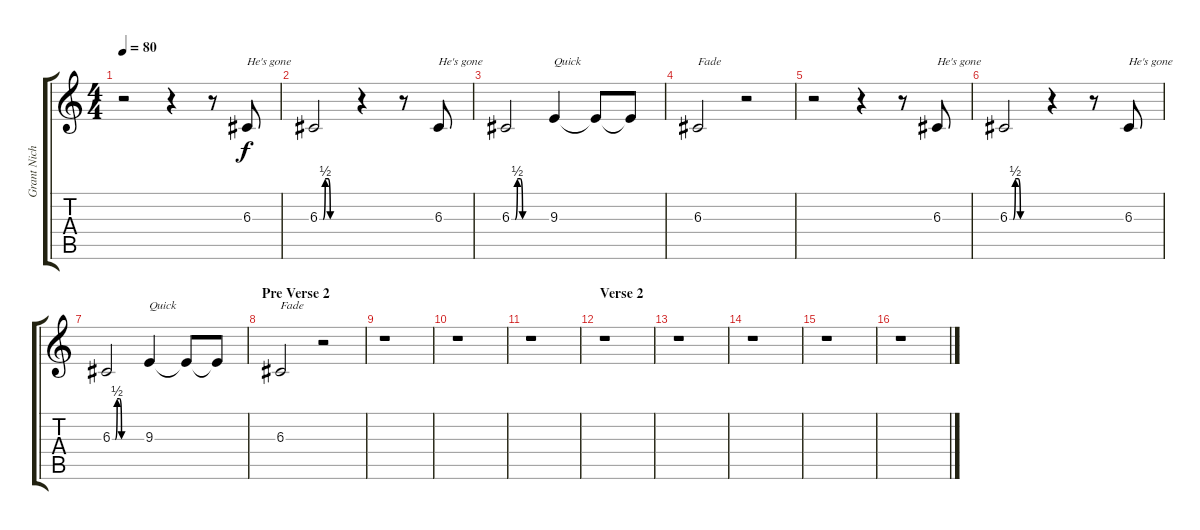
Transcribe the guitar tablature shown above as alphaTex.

\track ("Grant Nicholas (Backing Vocals)" "Grant Nich") {instrument bassoon}
\staff {score tabs}
\tuning (E4 B3 G3 D3 A2 E2) {hide}
\ts (4 4)
\tempo 80
\clef g2
\ks c
r.2{dy f} r.4 r.8 6.3.8{txt "He's gone"} |
6.3{be (custom 0 0 6 0 10 2 15 2 19 0 21 0 60 0)}.2 r.4 r.8 6.3.8{txt "He's gone"} |
6.3{be (custom 0 0 6 0 10 2 15 2 19 0 21 0 60 0)}.2 9.3.4{txt "Quick"} 9.3{t}.8 9.3{t}.8 |
6.3.2{txt "Fade"} r.2 |
r.2 r.4 r.8 6.3.8{txt "He's gone"} |
6.3{be (custom 0 0 6 0 10 2 15 2 19 0 21 0 60 0)}.2 r.4 r.8 6.3.8{txt "He's gone"} |
6.3{be (custom 0 0 6 0 10 2 15 2 19 0 21 0 60 0)}.2 9.3.4{txt "Quick"} 9.3{t}.8 9.3{t}.8 |
\section ("" "Pre Verse 2")
6.3.2{txt "Fade"} r.2 |
r.1 |
r.1 |
r.1 |
\section ("" "Verse 2")
r.1 |
r.1 |
r.1 |
r.1 |
r.1
